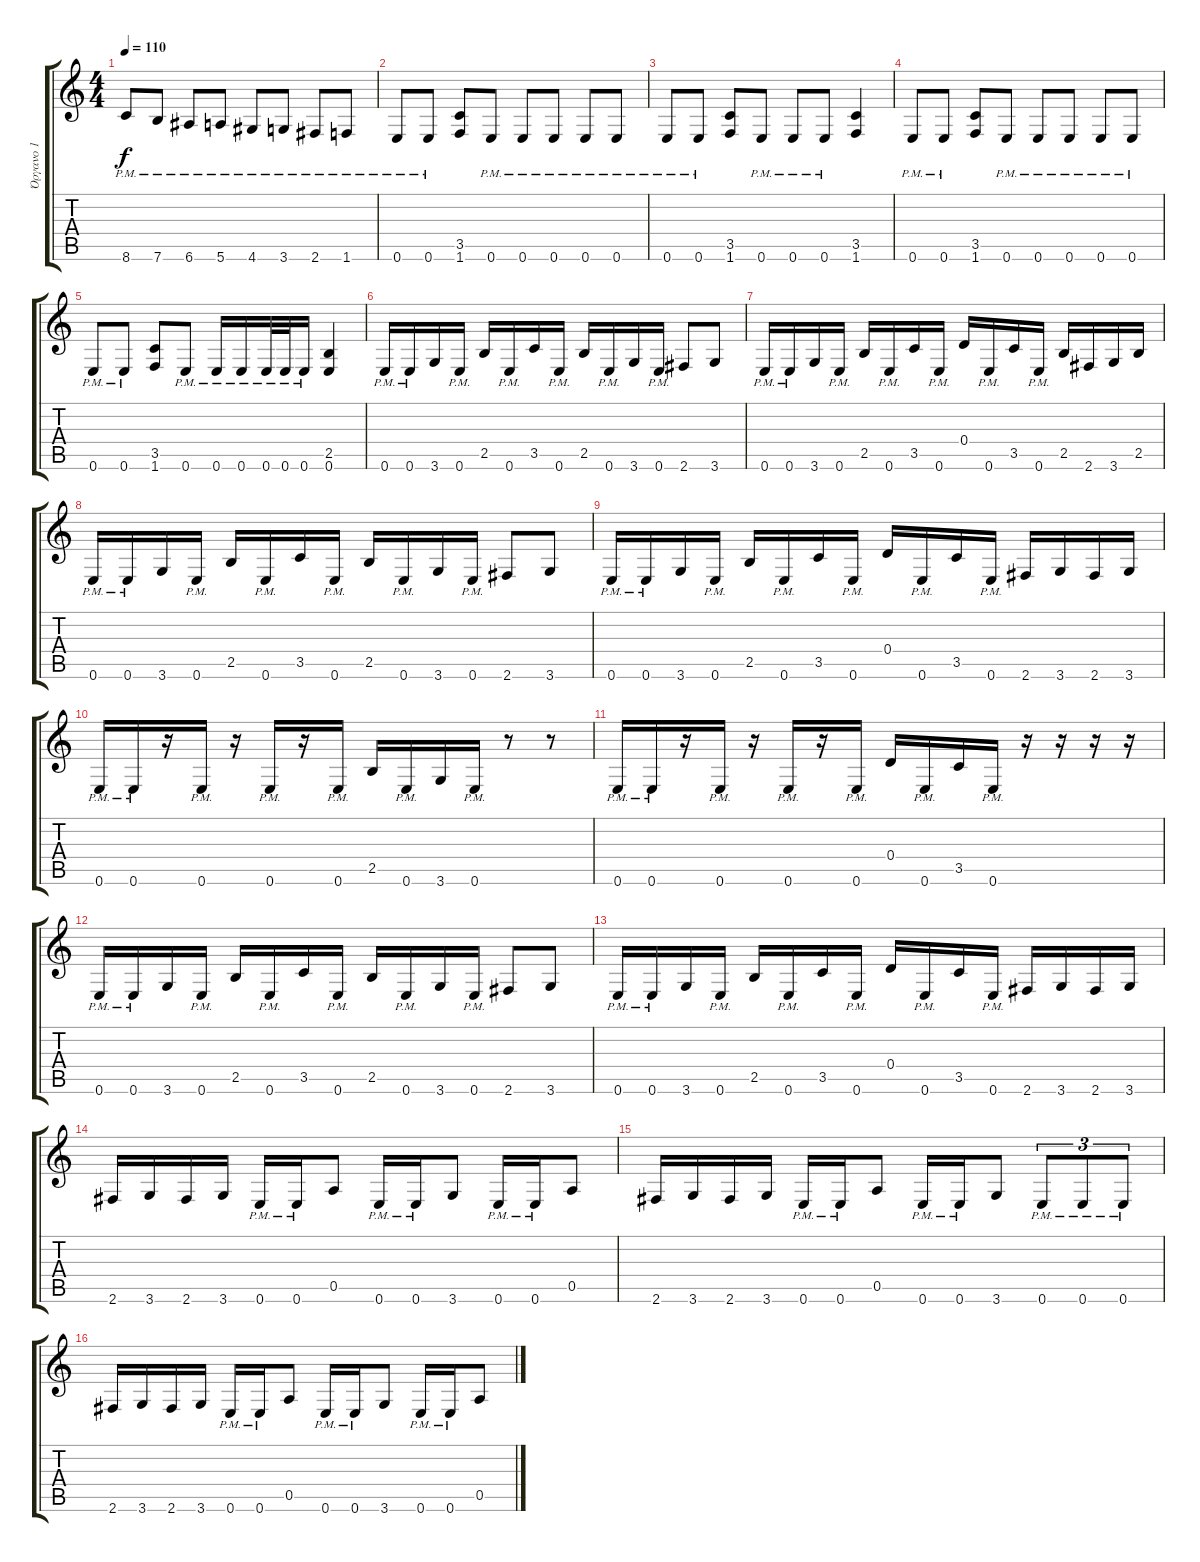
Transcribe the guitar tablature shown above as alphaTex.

\track ("Όργανο 1" "Όργανο 1") {instrument distortionguitar}
\staff {score tabs}
\tuning (E4 B3 G3 D3 A2 E2) {hide}
\ts (4 4)
\tempo 110
\clef g2
\ks c
8.6{pm}.8{dy f} 7.6{pm}.8 6.6{pm}.8 5.6{pm}.8 4.6{pm}.8 3.6{pm}.8 2.6{pm}.8 1.6{pm}.8 |
0.6{pm}.8 0.6{pm}.8 (3.5 1.6).8 0.6{pm}.8 0.6{pm}.8 0.6{pm}.8 0.6{pm}.8 0.6{pm}.8 |
0.6{pm}.8 0.6{pm}.8 (3.5 1.6).8 0.6{pm}.8 0.6{pm}.8 0.6{pm}.8 (3.5 1.6).4 |
0.6{pm}.8 0.6{pm}.8 (3.5 1.6).8 0.6{pm}.8 0.6{pm}.8 0.6{pm}.8 0.6{pm}.8 0.6{pm}.8 |
0.6{pm}.8 0.6{pm}.8 (3.5 1.6).8 0.6{pm}.8 0.6{pm}.16 0.6{pm}.16 0.6{pm}.32 0.6{pm}.32 0.6{pm}.16 (2.5 0.6).4 |
0.6{pm}.16 0.6{pm}.16 3.6.16 0.6{pm}.16 2.5.16 0.6{pm}.16 3.5.16 0.6{pm}.16 2.5.16 0.6{pm}.16 3.6.16 0.6{pm}.16 2.6.8 3.6.8 |
0.6{pm}.16 0.6{pm}.16 3.6.16 0.6{pm}.16 2.5.16 0.6{pm}.16 3.5.16 0.6{pm}.16 0.4.16 0.6{pm}.16 3.5.16 0.6{pm}.16 2.5.16 2.6.16 3.6.16 2.5.16 |
0.6{pm}.16 0.6{pm}.16 3.6.16 0.6{pm}.16 2.5.16 0.6{pm}.16 3.5.16 0.6{pm}.16 2.5.16 0.6{pm}.16 3.6.16 0.6{pm}.16 2.6.8 3.6.8 |
0.6{pm}.16 0.6{pm}.16 3.6.16 0.6{pm}.16 2.5.16 0.6{pm}.16 3.5.16 0.6{pm}.16 0.4.16 0.6{pm}.16 3.5.16 0.6{pm}.16 2.6.16 3.6.16 2.6.16 3.6.16 |
0.6{pm}.16 0.6{pm}.16 r.16 0.6{pm}.16 r.16 0.6{pm}.16 r.16 0.6{pm}.16 2.5.16 0.6{pm}.16 3.6.16 0.6{pm}.16 r.8 r.8 |
0.6{pm}.16 0.6{pm}.16 r.16 0.6{pm}.16 r.16 0.6{pm}.16 r.16 0.6{pm}.16 0.4.16 0.6{pm}.16 3.5.16 0.6{pm}.16 r.16 r.16 r.16 r.16 |
0.6{pm}.16 0.6{pm}.16 3.6.16 0.6{pm}.16 2.5.16 0.6{pm}.16 3.5.16 0.6{pm}.16 2.5.16 0.6{pm}.16 3.6.16 0.6{pm}.16 2.6.8 3.6.8 |
0.6{pm}.16 0.6{pm}.16 3.6.16 0.6{pm}.16 2.5.16 0.6{pm}.16 3.5.16 0.6{pm}.16 0.4.16 0.6{pm}.16 3.5.16 0.6{pm}.16 2.6.16 3.6.16 2.6.16 3.6.16 |
2.6.16 3.6.16 2.6.16 3.6.16 0.6{pm}.16 0.6{pm}.16 0.5.8 0.6{pm}.16 0.6{pm}.16 3.6.8 0.6{pm}.16 0.6{pm}.16 0.5.8 |
2.6.16 3.6.16 2.6.16 3.6.16 0.6{pm}.16 0.6{pm}.16 0.5.8 0.6{pm}.16 0.6{pm}.16 3.6.8 0.6{pm}.8{tu (3 2)} 0.6{pm}.8{tu (3 2)} 0.6{pm}.8{tu (3 2)} |
2.6.16 3.6.16 2.6.16 3.6.16 0.6{pm}.16 0.6{pm}.16 0.5.8 0.6{pm}.16 0.6{pm}.16 3.6.8 0.6{pm}.16 0.6{pm}.16 0.5.8
